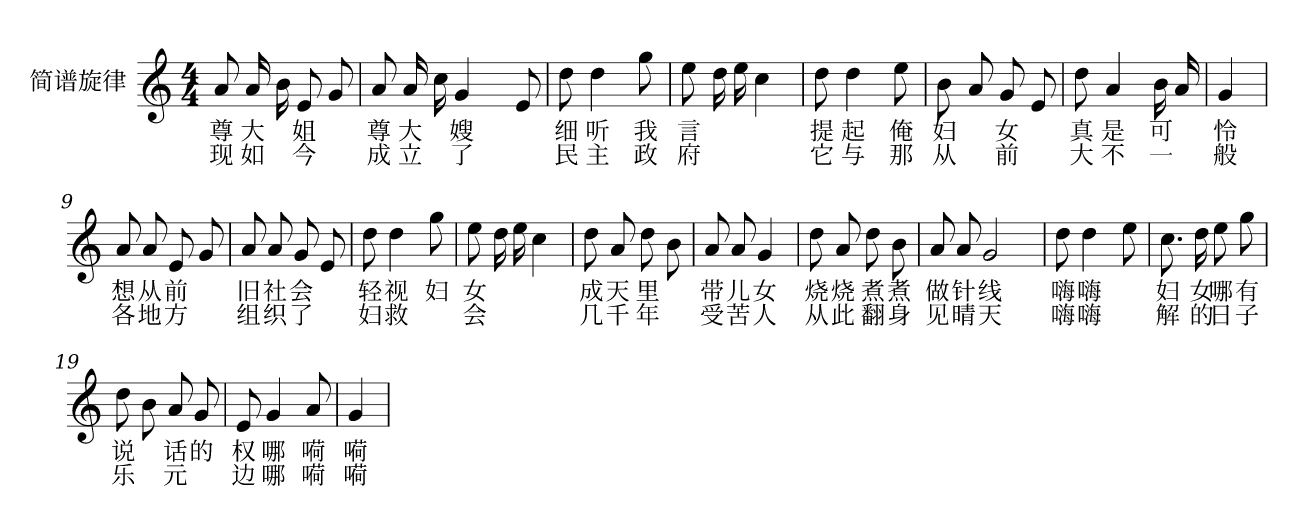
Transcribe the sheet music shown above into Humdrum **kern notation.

**kern	**text	**text
*part1	*part1	*part1
*staff1	*staff1	*staff1
*I"简谱旋律	*	*
*k[]	*	*
*M4/4	*	*
=1	=1	=1
8a	尊	现
16a	大	如
16b	.	.
8e	姐	今
8g	.	.
=2	=2	=2
8a	尊	成
16a	大	立
16cc	.	.
!LO:N:vis=4	!	!
4.g	嫂	了
8e	.	.
=3	=3	=3
8dd	细	民
4dd	听	主
8gg	我	政
=4	=4	=4
8ee	言	府
16dd	.	.
16ee	.	.
4cc	.	.
=5	=5	=5
8dd	提	它
4dd	起	与
8ee	俺	那
=6	=6	=6
8b	妇	从
8a	.	.
8g	女	前
8e	.	.
=7	=7	=7
8dd	真	大
4a	是	不
16b	可	一
16a	.	.
=8	=8	=8
4g	怜	般
=9	=9	=9
8a	想	各
8a	从	地
8e	前	方
8g	.	.
=10	=10	=10
8a	旧	组
8a	社	织
8g	会	了
8e	.	.
=11	=11	=11
8dd	轻	妇
4dd	视	救
8gg	妇	.
=12	=12	=12
8ee	女	会
16dd	.	.
16ee	.	.
4cc	.	.
=13	=13	=13
8dd	成	几
8a	天	千
8dd	里	年
8b	.	.
=14	=14	=14
8a	带	受
8a	儿	苦
4g	女	人
=15	=15	=15
8dd	烧	从
8a	烧	此
8dd	煮	翻
8b	煮	身
=16	=16	=16
8a	做	见
8a	针	晴
2g	线	天
=17	=17	=17
8dd	嗨	嗨
4dd	嗨	嗨
8ee	.	.
=18	=18	=18
8.cc	妇	解
16dd	女	的
8ee	哪	日
8gg	有	子
=19	=19	=19
8dd	说	乐
8b	.	.
8a	话	元
8g	的	.
=20	=20	=20
8e	权	边
4g	哪	哪
8a	嗬	嗬
=21	=21	=21
4g	嗬	嗬
=	=	=
*-	*-	*-
